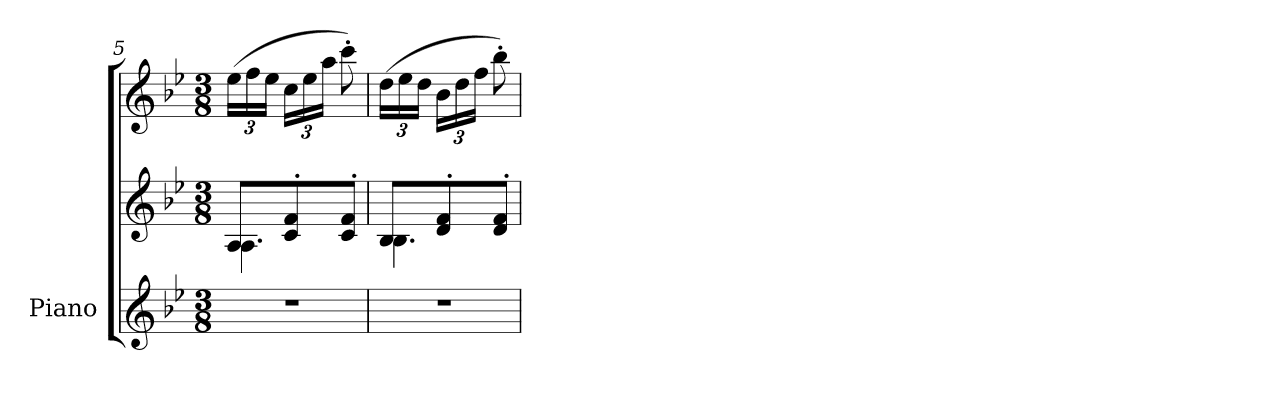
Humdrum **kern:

**kern	**kern	**kern
*part1	*part1	*part1
*staff3	*staff2	*staff1
*I"Piano	*	*
*I'Pno	*	*
*clefG2	*clefG2	*clefG2
*k[b-e-]	*k[b-e-]	*k[b-e-]
*M3/8	*M3/8	*M3/8
=5	=5	=5
*	*^	*
!	!	!LO:N:head=solid	!
*	*	*	*Xbrackettup
4.r	8A/L	4.A\	(>24ee-\LL
.	.	.	24ff\
.	.	.	24ee-\JJ
.	8c/'< 8f/'<	.	24cc\LL
.	.	.	24ee-\
.	.	.	24aa\JJ
.	8c/'< 8f/'<J	.	8ccc'\)
=6	=6	=6	=6
!	!	!LO:N:head=solid	!
4.r	8B-/L	4.B-\	(>24dd\LL
.	.	.	24ee-\
.	.	.	24dd\JJ
.	8d/'< 8f/'<	.	24b-\LL
.	.	.	24dd\
.	.	.	24ff\JJ
.	8d/'< 8f/'<J	.	8bb-'\)
*	*v	*v	*
=	=	=
*-	*-	*-
